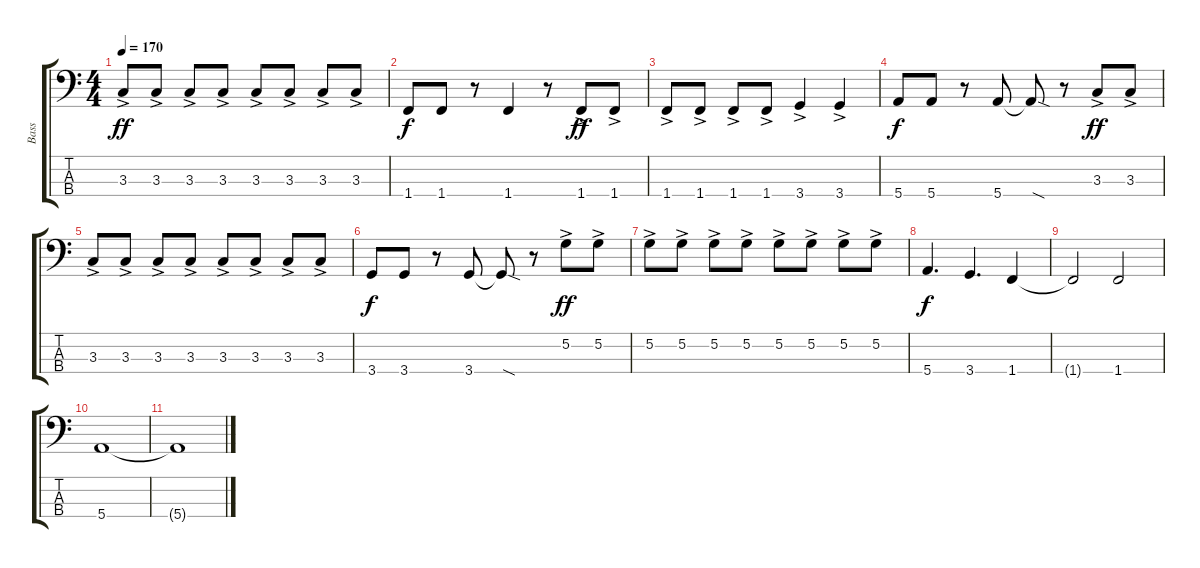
\track ("Bass" "Bass") {instrument electricbasspick}
\staff {score tabs}
\tuning (G2 D2 A1 E1) {hide}
\ts (4 4)
\tempo 170
\clef f4
\ks c
3.3{ac}.8{dy ff} 3.3{ac}.8 3.3{ac}.8 3.3{ac}.8 3.3{ac}.8 3.3{ac}.8 3.3{ac}.8 3.3{ac}.8 |
1.4.8{dy f} 1.4.8 r.8 1.4.4 r.8 1.4{ac}.8{dy ff} 1.4{ac}.8 |
1.4{ac}.8 1.4{ac}.8 1.4{ac}.8 1.4{ac}.8 3.4{ac}.4 3.4{ac}.4 |
5.4.8{dy f} 5.4.8 r.8 5.4.8 5.4{sod t}.8 r.8 3.3{ac}.8{dy ff} 3.3{ac}.8 |
3.3{ac}.8 3.3{ac}.8 3.3{ac}.8 3.3{ac}.8 3.3{ac}.8 3.3{ac}.8 3.3{ac}.8 3.3{ac}.8 |
3.4.8{dy f} 3.4.8 r.8 3.4.8 3.4{sod t}.8 r.8 5.2{ac}.8{dy ff} 5.2{ac}.8 |
5.2{ac}.8 5.2{ac}.8 5.2{ac}.8 5.2{ac}.8 5.2{ac}.8 5.2{ac}.8 5.2{ac}.8 5.2{ac}.8 |
5.4.4{d dy f} 3.4.4{d} 1.4.4 |
1.4{t}.2 1.4.2 |
5.4.1 |
5.4{t}.1
